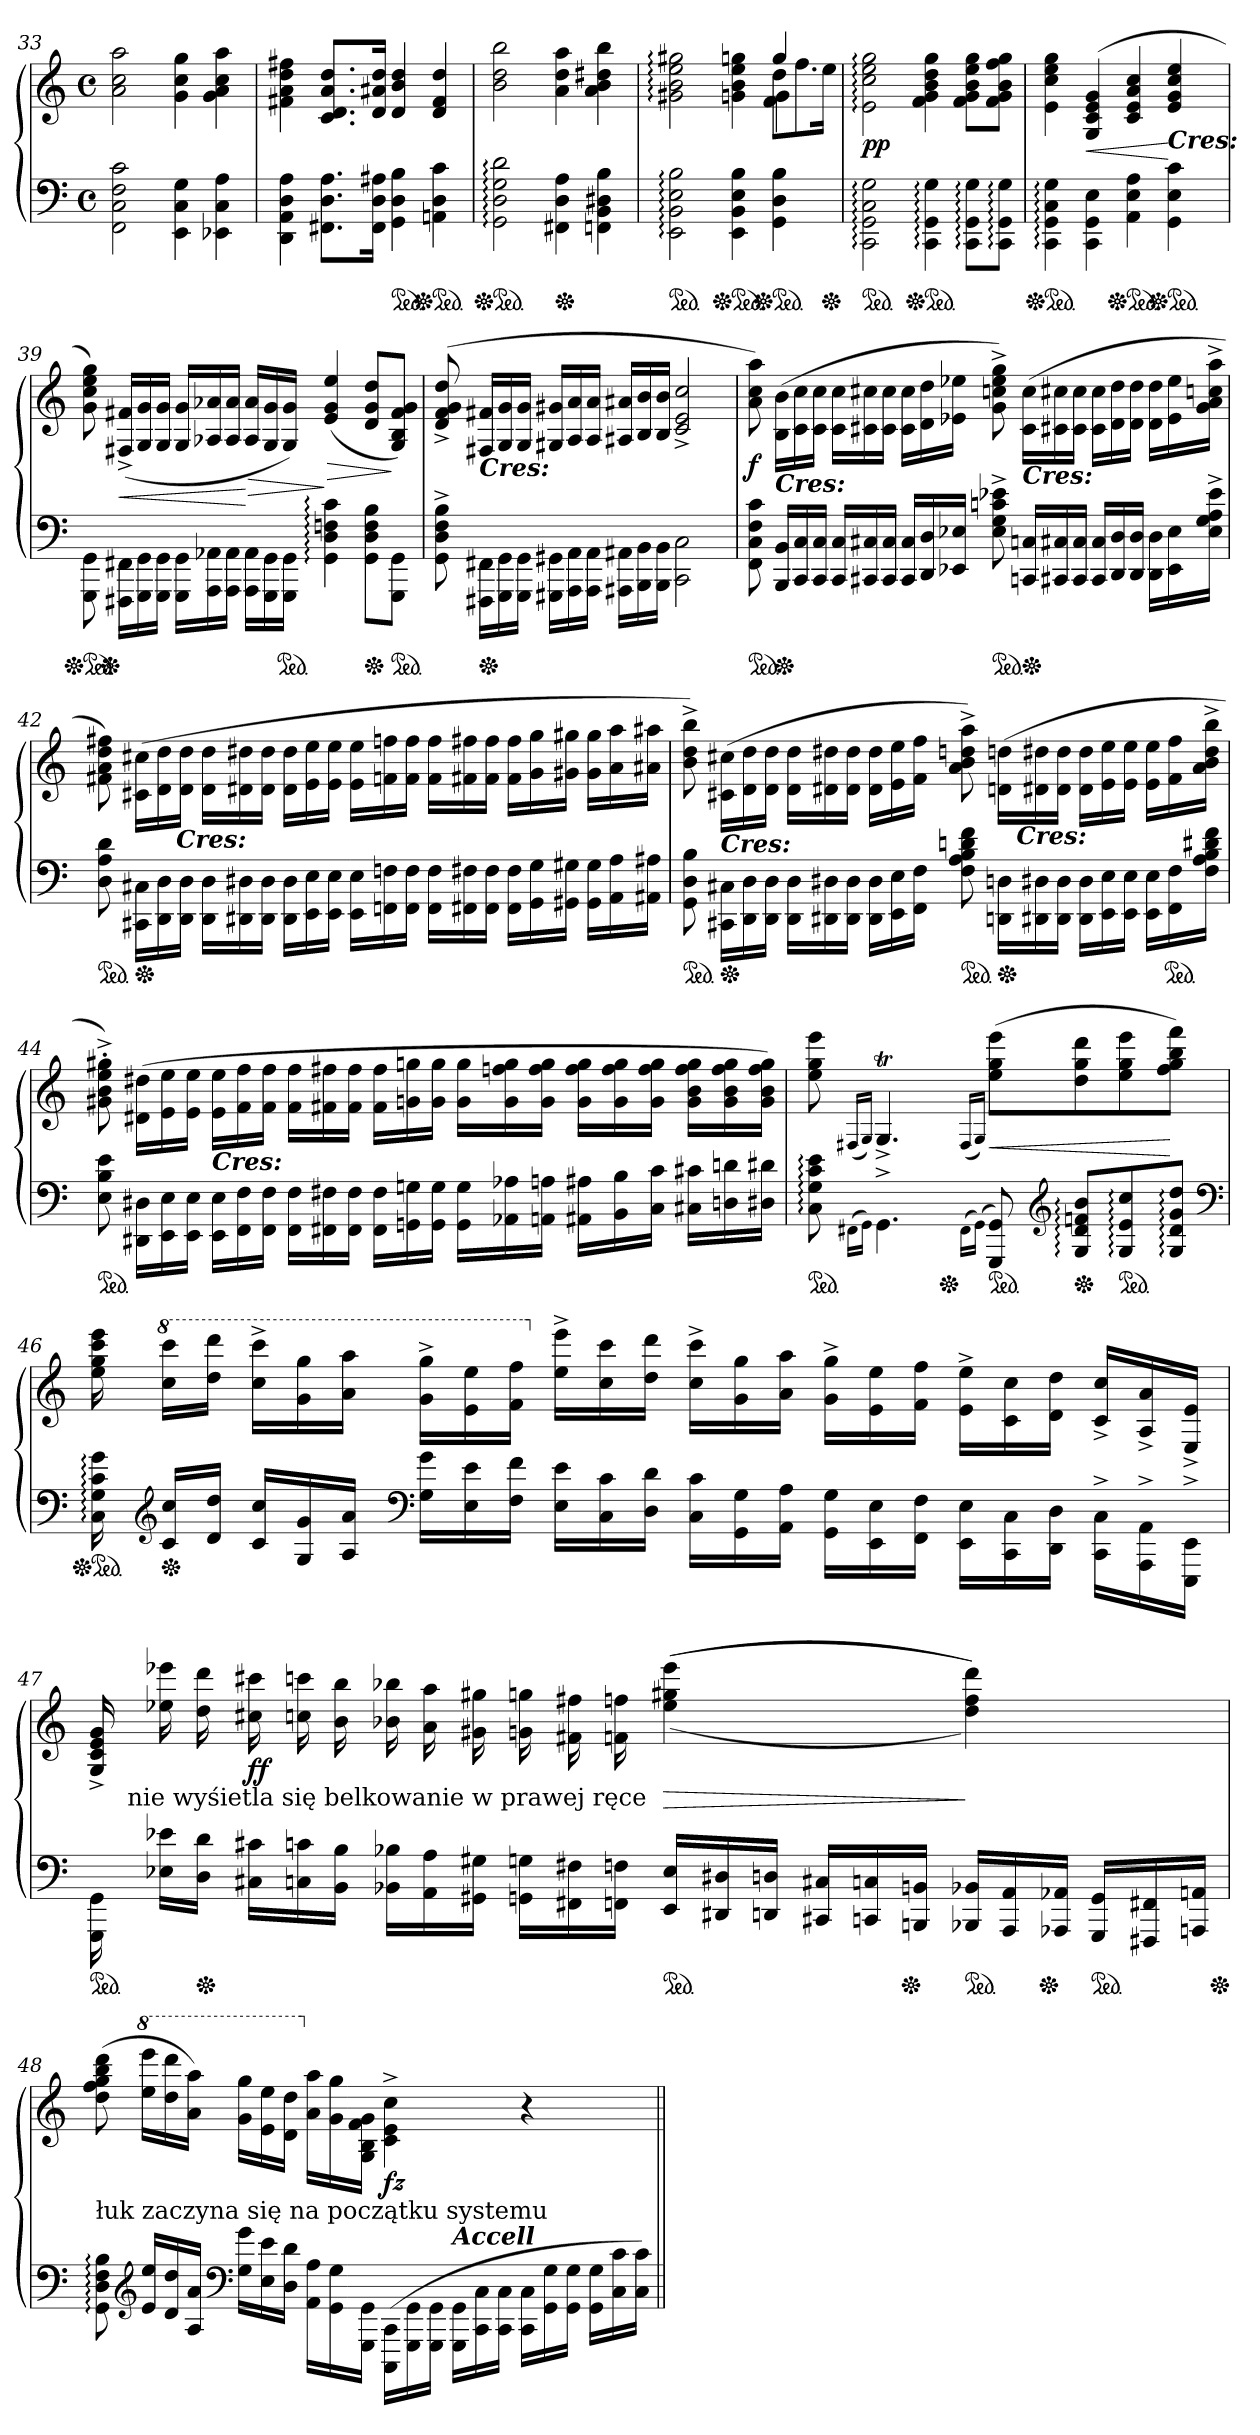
**kern	**kern	**dynam
*part1	*part1	*part1
*staff2	*staff1	*staff1/2
*clefF4	*clefG2	*
*k[]	*k[]	*
*M4/4	*M4/4	*
*met(c)	*met(c)	*
=33	=33	=33
2FF\ 2C\ 2F\ 2c\	2a 2cc 2aa	.
4EE\ 4C\ 4G\	4g 4cc 4gg	.
4EE-X\ 4C\ 4A\	4g 4a 4cc 4aa	.
=34	=34	=34
4DD\ 4AA\ 4D\ 4A\	4f#X 4a 4dd 4ff#X	.
8.FF#X\ 8.D\ 8.A\L	8.c 8.d 8.a 8.ddL	.
16FF# 16D 16A#XJk	16d 16a#X 16ddJk	.
*ped	*	*
4GG\ 4D\ 4B\	4d 4b 4dd	.
*Xped	*	*
*ped	*	*
4AAn\ 4D\ 4c\	4d 4f# 4dd	.
=35	=35	=35
!LO:TX:b:t=pedał przed nutą	!	!
*Xped	*	*
*ped	*	*
2GG:\ 2D:\ 2G:\ 2d:\	2b 2dd 2bb	.
*Xped	*	*
4FF#X\ 4D\ 4A\	4a 4dd 4aa	.
4FFn\ 4BB\ 4D#X\ 4B\	4a 4b 4dd#X 4bb	.
=36	=36	=36
*	*^	*
*	*	*^	*
!LO:TX:b:t=pedał przed nutą	!	!	!	!
*ped	*	*	*	*
2EE:\ 2BB:\ 2E:\ 2B:\	2g#X:\ 2b:\ 2ee:\ 2gg#X:\	2.rcyy	2.ryy	.
*Xped	*	*	*	*
*ped	*	*	*	*
4EE\ 4BB\ 4E\ 4B\	4gn\ 4b\ 4ee\ 4ggn\	.	.	.
*	*Xtuplet	*	*	*
*Xped	*	*	*	*
*ped	*	*	*	*
4GG\ 4D\ 4B\	12dd\L	4f\ 4g\	4gg/	.
.	12.ff	.	.	.
*Xped	*	*	*	*
.	24eeJk	.	.	.
*	*v	*v	*v	*
=37	=37	=37
*ped	*	*
2CC:\ 2GG:\ 2C:\ 2G:\	2e: 2cc: 2ee: 2gg:	pp
*Xped	*	*
*ped	*	*
4CC:\ 4GG:\ 4G:\	4f 4g 4b 4dd 4gg	.
8CC:\ 8GG:\ 8G:\L	8f 8g 8b 8ee 8ggL	.
8CC:\ 8GG:\ 8G:\J	8f 8g 8b 8ff 8ggJ	.
=38	=38	=38
*Xped	*	*
*ped	*	*
4CC:\ 4GG:\ 4C:\ 4G:\	4e 4cc 4ee 4gg	.
4CC\ 4GG\ 4E\	(>4G/ 4c/ 4e/ 4g/	<
*Xped	*	*
*ped	*	*
4AA 4E 4A	4c 4e 4a 4cc	.
!	!LO:TX:c:Bi:t=Cres&colon;	!
*Xped	*	*
*ped	*	*
4GG 4E 4c	4e 4g 4cc 4ee	[
=39	=39	=39
*	*^	*
*Xped	*	*	*
*ped	*	*	*
8GGG\ 8GG\	8g 8cc 8ee 8gg)	16ryy	.
*Xped	*	*	*
.	.	2...ryy	.
*Xtuplet	*	*	*
24FFF#X\ 24FF#X\LL	(>24F#X^>/ 24f#X^>/LL	.	<
24GGG\ 24GG\	24G/ 24g/	.	.
24GGG\ 24GG\JJ	24G/ 24g/JJ	.	.
24GGG\ 24GG\LL	24G/ 24g/LL	.	.
24AAA 24AA-X	24A-X 24a-X	.	.
24AAA\ 24AA-\JJ	24A-/ 24a-/JJ	.	.
24AAA\ 24AA-\LL	24A-/ 24a-/LL	.	[ >
24GGG\ 24GG\	24G/ 24g/	.	.
*ped	*	*	*
24GGG\ 24GG\JJ	24G/ 24g/JJ)	.	.
4GG: 4D: 4Fn: 4c:	(<4e 4g 4ee	.	] >
*Xped	*	*	*
8GG 8D 8F 8BL	8d 8g 8ddL	.	.
*ped	*	*	*
8GGG\ 8GG\J	8G 8B 8f# 8gJ)	.	]
*	*v	*v	*
=40	=40	=40
8GG^> 8D^> 8F^> 8B^>	(>8d^< 8f^< 8g^< 8dd^<	.
!	!LO:TX:c:Bi:t=Cres&colon;	!
*Xped	*	*
24FFF#X\ 24FF#X\LL	24F#X 24f#XLL	.
24GGG\ 24GG\	24G/ 24g/	.
24GGG\ 24GG\JJ	24G/ 24g/JJ	.
24GGG#X\ 24GG#X\LL	24G#X 24g#XLL	.
24AAA\ 24AA\	24A/ 24a/	.
24AAA\ 24AA\JJ	24A/ 24a/JJ	.
24AAA#X\ 24AA#X\LL	24A#X 24a#XLL	.
24BBB\ 24BB\	24B/ 24b/	.
24BBB\ 24BB\JJ	24B/ 24b/JJ	.
2CC\ 2C\	2c^< 2e^< 2cc^<	.
=41	=41	=41
!LO:TX:a:t=przerywana kreska od 'cres' w taktach 41-45	!	!
*ped	*	*
8FF 8C 8F 8c	8a 8cc 8aa)	f
!	!LO:TX:c:Bi:t=Cres&colon;	!
*Xped	*	*
16BBB 16BBLL	(>16B\ 16b\LL	.
16CC 16C	16c 16cc	.
16CC 16CJJ	16c 16ccJJ	.
16CC 16CLL	16c 16ccLL	.
16CC#X 16C#X	16c#X\ 16cc#X\	.
16CC# 16C#JJ	16c# 16cc#JJ	.
16CC# 16C#LL	16c#\ 16cc#\LL	.
16DD 16D	16d 16dd	.
16EE-X 16E-XJJ	16e-X 16ee-XJJ	.
*ped	*	*
8E-^> 8G^> 8cn^> 8e-X^>	8g^> 8ccn^> 8ee-^> 8gg^>)	.
!	!LO:TX:c:Bi:t=Cres&colon;	!
*Xped	*	*
16CCn 16CnLL	(>16c# 16ccLL	.
16CC#X 16C#X	16c#X 16cc#X	.
16CC# 16C#JJ	16c#\ 16cc#\JJ	.
16CC# 16C#LL	16c#\ 16cc#\LL	.
16DD 16D	16d 16dd	.
16DD 16DJJ	16d 16ddJJ	.
16DD\ 16D\LL	16d\ 16dd\LL	.
16EE- 16E-	16e- 16ee-	.
16E-^> 16G^> 16A^> 16e-^>JJ	16g^> 16a^> 16ccn^> 16aa^>JJ	.
=42	=42	=42
*ped	*	*
8D 8A 8d	8f#X 8a 8dd 8ff#X)	.
*Xped	*	*
24CC#X\ 24C#X\LL	(>24c#X\ 24cc#X\LL	.
24DD 24D	24d 24dd	.
!	!LO:TX:c:Bi:t=Cres&colon;	!
24DD 24DJJ	24d 24ddJJ	.
24DD\ 24D\LL	24d\ 24dd\LL	.
24DD#X 24D#X	24d#X 24dd#X	.
24DD# 24D#JJ	24d# 24dd#JJ	.
24DD#\ 24D#\LL	24d#\ 24dd#\LL	.
24EE 24E	24e 24ee	.
24EE 24EJJ	24e 24eeJJ	.
24EE\ 24E\LL	24e 24eeLL	.
24FFn 24Fn	24fn 24ffn	.
24FF 24FJJ	24f 24ffJJ	.
24FF\ 24F\LL	24f 24ffLL	.
24FF#X 24F#X	24f#X 24ff#X	.
24FF# 24F#JJ	24f# 24ff#JJ	.
24FF#\ 24F#\LL	24f# 24ff#LL	.
24GG 24G	24g 24gg	.
24GG#X 24G#XJJ	24g#X 24gg#XJJ	.
24GG#\ 24G#\LL	24g# 24gg#LL	.
24AA 24A	24a 24aa	.
24AA#X 24A#XJJ	24a#X 24aa#XJJ	.
=43	=43	=43
*ped	*	*
8GG 8D 8B	8b^< 8dd^< 8bb^<)	.
!	!LO:TX:c:Bi:t=Cres&colon;	!
*Xped	*	*
24CC#X\ 24C#X\LL	(>24c#X\ 24cc#X\LL	.
24DD 24D	24d 24dd	.
24DD 24DJJ	24d 24ddJJ	.
24DD\ 24D\LL	24d\ 24dd\LL	.
24DD#X 24D#X	24d#X 24dd#X	.
24DD# 24D#JJ	24d# 24dd#JJ	.
24DD#\ 24D#\LL	24d#\ 24dd#\LL	.
24EE 24E	24e 24ee	.
24FF 24FJJ	24f 24ffJJ	.
*ped	*	*
8F 8A 8B 8dn 8f	8a^< 8b^< 8ddn^< 8aa^<)	.
!LO:TX:a:t=Łuk kończy się na kresce taktowej	!	!
*Xped	*	*
24DDn\ 24Dn\LL	(>24dn\ 24ddn\LL	.
!	!LO:TX:c:Bi:t=Cres&colon;	!
24DD#X 24D#X	24d#X 24dd#X	.
24DD# 24D#JJ	24d# 24dd#JJ	.
24DD#\ 24D#\LL	24d#\ 24dd#\LL	.
24EE 24E	24e 24ee	.
24EE 24EJJ	24e 24eeJJ	.
24EE 24ELL	24e 24eeLL	.
*ped	*	*
24FF 24F	24f 24ff	.
24F 24A 24B 24d#X 24fJJ	24a^< 24b^< 24dd#^< 24bb^<JJ	.
=44	=44	=44
*ped	*	*
8E 8B 8e	8g#X'>^< 8b'>^< 8ee'>^< 8gg#X'>^<)	.
16DD#X\ 16D#X\LL	(>16d#X\ 16dd#X\LL	.
16EE 16E	16e 16ee	.
16EE 16EJJ	16e 16eeJJ	.
!	!LO:TX:c:Bi:t=Cres&colon;	!
16EE\ 16E\LL	16e 16eeLL	.
16FF 16F	16f 16ff	.
16FF 16FJJ	16f 16ffJJ	.
16FF\ 16F\LL	16f 16ffLL	.
16FF#X 16F#X	16f#X 16ff#X	.
16FF# 16F#JJ	16f# 16ff#JJ	.
16FF#\ 16F#\LL	16f# 16ff#LL	.
16GGn 16Gn	16gn 16ggn	.
16GG 16GJJ	16g 16ggJJ	.
16GG 16GLL	16g 16ggLL	.
16AA-X 16A-X	16g 16ffn 16gg	.
16AAn 16AnJJ	16g 16ff 16ggJJ	.
16AA#X 16A#XLL	16g 16ff 16ggLL	.
16BB 16B	16g 16ff 16gg	.
16C 16cJJ	16g 16ff 16ggJJ	.
16C#X 16c#XLL	16g 16b 16ff 16ggLL	.
16Dn 16dn	16g 16b 16ff 16gg	.
16D#X 16d#XJJ	16g 16b 16ff 16ggJJ)	.
=45	=45	=45
*	*^	*
*ped	*	*	*
8C: 8G: 8c: 8e:	8ee 8gg 8eee	4ryy	.
(>16qFF#X\LL	(<16qF#X/LL	.	.
16qGG\JJ)	16qG/JJ)	.	.
4.GG^<\	4.GT^>/	.	.
.	.	16ryy	.
*Xped	*	*	*
.	.	2ryy	.
(>16qFF#\LL	(<16qF#/LL	.	.
(<16qGG\JJ)	16qG/JJ)	.	.
!LO:TX:a:Bi:t=Ritenuto.	!	!	!
*ped	*	*	*
8GGG 8GG)	(>8ee 8gg 8eeeL	.	<
*clefG2	*	*	*
*Xped	*	*	*
8G: 8d: 8fn: 8b:L	8dd 8gg 8ddd	.	.
*ped	*	*	*
8G: 8e: 8cc:	8ee 8gg 8eee	.	.
.	.	8.ryy	.
8G: 8d: 8g: 8dd:J	8ff 8gg 8bb 8fffJ)	.	[
*clefF4	*	*	*
*	*v	*v	*
=46	=46	=46
*Xped	*	*
*ped	*	*
24C: 24G: 24c: 24g:	24ee 24gg 24ccc 24eee	.
*clefG2	*	*
*	*8va	*
*Xped	*	*
24c 24ccLL	24ccc 24ccccLL	.
24d 24ddJJ	24ddd 24ddddJJ	.
24c 24ccLL	24ccc^< 24cccc^<LL	.
24G 24g	24gg 24ggg	.
24A 24aJJ	24aa 24aaaJJ	.
*clefF4	*	*
24G 24gLL	24gg^< 24ggg^<LL	.
24E 24e	24ee 24eee	.
24F 24fJJ	24ff 24fffJJ	.
*	*X8va	*
24E 24eLL	24ee^< 24eee^<LL	.
24C 24c	24cc 24ccc	.
24D 24dJJ	24dd 24dddJJ	.
24C 24cLL	24cc^< 24ccc^<LL	.
24GG 24G	24g 24gg	.
24AA 24AJJ	24a 24aaJJ	.
24GG\ 24G\LL	24g^< 24gg^<LL	.
24EE 24E	24e 24ee	.
24FF 24FJJ	24f 24ffJJ	.
24EE\ 24E\LL	24e^<\ 24ee^<\LL	.
24CC 24C	24c 24cc	.
24DD 24DJJ	24d 24ddJJ	.
24CC^<\ 24C^<\LL	24c^> 24cc^>LL	.
24AAA^<\ 24AA^<\	24A^>/ 24a^>/	.
24EEE^<\ 24EE^<\JJ	24E^>/ 24e^>/JJ	.
=47	=47	=47
!LO:TX:b:t=pedał przed nutą	!	!
*ped	*	*
24GGG\ 24GG\	24G^</ 24c^</ 24e^</ 24g^</	.
!LO:TX:a:t=nie wyśietla się belkowanie w prawej ręce	!	!
24E-X 24e-XLL	24ee-X 24eee-X	.
*Xped	*	*
24D 24dJJ	24dd 24ddd	.
24C#X 24c#XLL	24cc#X 24ccc#X	ff
24Cn 24cn	24ccn 24cccn	.
24BB 24BJJ	24b 24bb	.
24BB-X 24B-XLL	24b-X 24bb-X	.
24AA 24A	24a 24aa	.
24GG#X 24G#XJJ	24g#X 24gg#X	.
24GGn\ 24Gn\LL	24gn 24ggn	.
24FF#X 24F#X	24f#X 24ff#X	.
24FFn 24FnJJ	24fn 24ffn	.
*ped	*	*
24EE 24E-LL	(<(>(>4ee- 4gg#X 4eee-	>
24DD#X 24D#X	.	.
24DDn 24DnJJ	.	.
24CC#X 24C#XLL	.	.
24CCn 24Cn	.	.
*Xped	*	*
24BBBn 24BBnJJ	.	.
*ped	*	*
24BBB-X 24BB-XLL	4dd 4ff 4ddd)))	]
24AAA 24AA	.	.
*Xped	*	*
24AAA-X 24AA-XJJ	.	.
*ped	*	*
24GGG 24GGLL	.	.
24FFF#X 24FF#X	.	.
24AAAn 24AAnJJ	.	.
*Xped	*	*
=48	=48	=48
!LO:TX:a:t=łuk zaczyna się na początku systemu	!	!
8GG: 8D: 8F: 8B:	(8dd 8ff 8gg 8bb 8ddd	.
*clefG2	*	*
*	*8va	*
24e/ 24ee/LL	24eee 24eeeeLL	.
24d 24dd	24ddd 24dddd	.
24A 24aJJ	24aa\ 24aaa\JJ)	.
*clefF4	*	*
24G\ 24g\LL	24gg\ 24ggg\LL	.
24E 24e	24ee 24eee	.
24D 24dJJ	24dd 24dddJJ	.
*	*X8va	*
24AA\ 24A\LL	24a\ 24aa\LL	.
24GG 24G	24g 24gg	.
24GGG 24GGJJ	24G 24B 24f 24gJJ	.
(>24CCC\ 24CC\LL	4c^>\ 4e^>\ 4cc^>\	fz
24GGG 24GG	.	.
24GGG 24GGJJ	.	.
!LO:TX:a:Bi:t=Accell	!	!
24GGG\ 24GG\LL	.	.
24CC 24C	.	.
24CC 24CJJ	.	.
24CC\ 24C\LL	4r	.
24GG 24G	.	.
24GG 24GJJ	.	.
24GG\ 24G\LL	.	.
24C 24c	.	.
24C 24cJJ)	.	.
=||	=||	=||
*-	*-	*-
